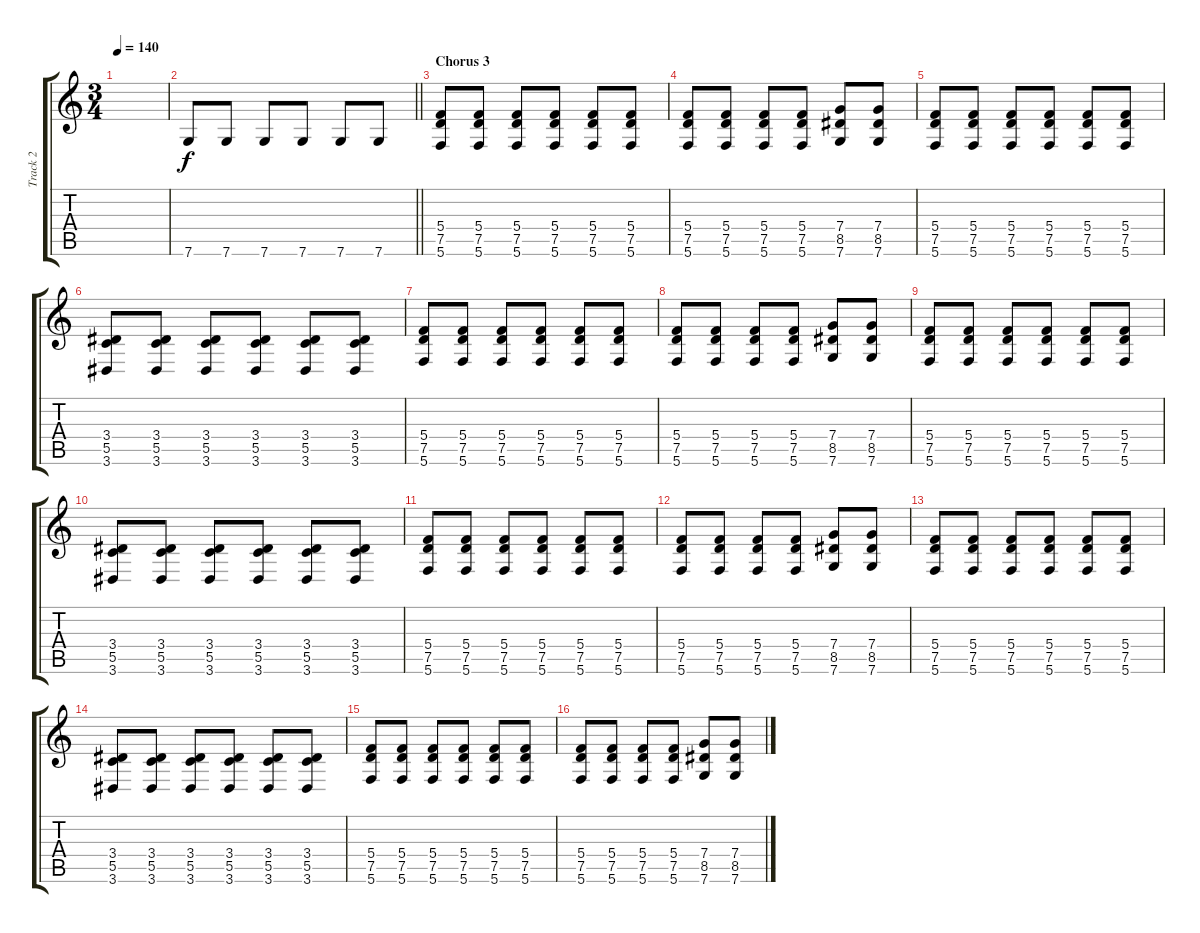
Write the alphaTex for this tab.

\track ("Track 2" "Track 2") {instrument overdrivenguitar}
\staff {score tabs}
\tuning (D4 A3 F3 C3 G2 C2) {hide}
\ts (3 4)
\tempo 140
\clef g2
\ks c
|
\barLineRight lightlight
7.6.8 7.6.8 7.6.8 7.6.8 7.6.8 7.6.8 |
\section ("" "Chorus 3")
(5.4 7.5 5.6).8 (5.4 7.5 5.6).8 (5.4 7.5 5.6).8 (5.4 7.5 5.6).8 (5.4 7.5 5.6).8 (5.4 7.5 5.6).8 |
(5.4 7.5 5.6).8 (5.4 7.5 5.6).8 (5.4 7.5 5.6).8 (5.4 7.5 5.6).8 (7.4 8.5 7.6).8 (7.4 8.5 7.6).8 |
(5.4 7.5 5.6).8 (5.4 7.5 5.6).8 (5.4 7.5 5.6).8 (5.4 7.5 5.6).8 (5.4 7.5 5.6).8 (5.4 7.5 5.6).8 |
(3.4 5.5 3.6).8 (3.4 5.5 3.6).8 (3.4 5.5 3.6).8 (3.4 5.5 3.6).8 (3.4 5.5 3.6).8 (3.4 5.5 3.6).8 |
(5.4 7.5 5.6).8 (5.4 7.5 5.6).8 (5.4 7.5 5.6).8 (5.4 7.5 5.6).8 (5.4 7.5 5.6).8 (5.4 7.5 5.6).8 |
(5.4 7.5 5.6).8 (5.4 7.5 5.6).8 (5.4 7.5 5.6).8 (5.4 7.5 5.6).8 (7.4 8.5 7.6).8 (7.4 8.5 7.6).8 |
(5.4 7.5 5.6).8 (5.4 7.5 5.6).8 (5.4 7.5 5.6).8 (5.4 7.5 5.6).8 (5.4 7.5 5.6).8 (5.4 7.5 5.6).8 |
(3.4 5.5 3.6).8 (3.4 5.5 3.6).8 (3.4 5.5 3.6).8 (3.4 5.5 3.6).8 (3.4 5.5 3.6).8 (3.4 5.5 3.6).8 |
(5.4 7.5 5.6).8 (5.4 7.5 5.6).8 (5.4 7.5 5.6).8 (5.4 7.5 5.6).8 (5.4 7.5 5.6).8 (5.4 7.5 5.6).8 |
(5.4 7.5 5.6).8 (5.4 7.5 5.6).8 (5.4 7.5 5.6).8 (5.4 7.5 5.6).8 (7.4 8.5 7.6).8 (7.4 8.5 7.6).8 |
(5.4 7.5 5.6).8 (5.4 7.5 5.6).8 (5.4 7.5 5.6).8 (5.4 7.5 5.6).8 (5.4 7.5 5.6).8 (5.4 7.5 5.6).8 |
(3.4 5.5 3.6).8 (3.4 5.5 3.6).8 (3.4 5.5 3.6).8 (3.4 5.5 3.6).8 (3.4 5.5 3.6).8 (3.4 5.5 3.6).8 |
(5.4 7.5 5.6).8 (5.4 7.5 5.6).8 (5.4 7.5 5.6).8 (5.4 7.5 5.6).8 (5.4 7.5 5.6).8 (5.4 7.5 5.6).8 |
(5.4 7.5 5.6).8 (5.4 7.5 5.6).8 (5.4 7.5 5.6).8 (5.4 7.5 5.6).8 (7.4 8.5 7.6).8 (7.4 8.5 7.6).8
